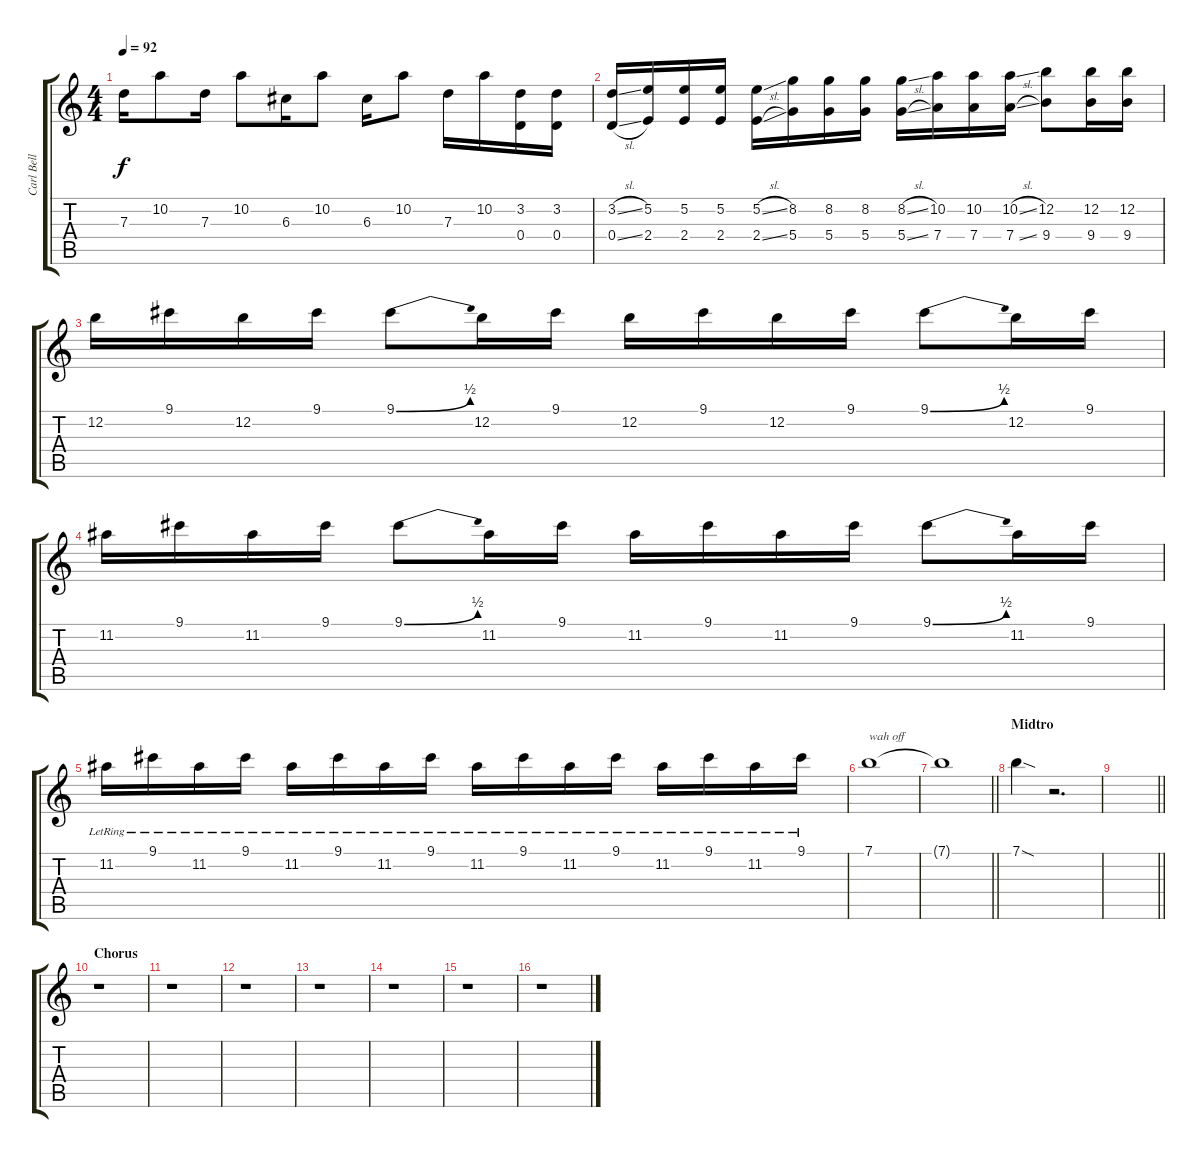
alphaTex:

\track ("Carl Bell (Lead Guitar)" "Carl Bell ") {instrument electricguitarmuted}
\staff {score tabs}
\tuning (E4 B3 G3 D3 A2 D2) {hide}
\ts (4 4)
\tempo 92
\clef g2
\ks c
7.3.16{dy f} 10.2.8 7.3.16 10.2.8 6.3.16 10.2.8 6.3.16 10.2.8 7.3.16 10.2.16 (3.2 0.4).16 (3.2 0.4).16 |
(3.2{sl} 0.4{sl}).16 (5.2 2.4).16 (5.2 2.4).16 (5.2 2.4).16 (5.2{sl} 2.4{sl}).16 (8.2 5.4).16 (8.2 5.4).16 (8.2 5.4).16 (8.2{sl} 5.4{sl}).16 (10.2 7.4).16 (10.2 7.4).16 (10.2{sl} 7.4{sl}).16 (12.2 9.4).8 (12.2 9.4).16 (12.2 9.4).16 |
12.2.16 9.1.16 12.2.16 9.1.16 9.1{be (bend 0 0 60 2)}.8 12.2.16 9.1.16 12.2.16 9.1.16 12.2.16 9.1.16 9.1{be (bend 0 0 60 2)}.8 12.2.16 9.1.16 |
11.2.16 9.1.16 11.2.16 9.1.16 9.1{be (bend 0 0 60 2)}.8 11.2.16 9.1.16 11.2.16 9.1.16 11.2.16 9.1.16 9.1{be (bend 0 0 60 2)}.8 11.2.16 9.1.16 |
11.2{lr}.16 9.1{lr}.16 11.2{lr}.16 9.1{lr}.16 11.2{lr}.16 9.1{lr}.16 11.2{lr}.16 9.1{lr}.16 11.2{lr}.16 9.1{lr}.16 11.2{lr}.16 9.1{lr}.16 11.2{lr}.16 9.1{lr}.16 11.2{lr}.16 9.1{lr}.16 |
7.1.1{txt "wah off"} |
\barLineRight lightlight
7.1{t}.1 |
\section ("" "Midtro")
7.1{sod}.4{volume 7} r.2{d} |
\barLineRight lightlight
|
\section ("" "Chorus")
r.1 |
r.1 |
r.1 |
r.1 |
r.1 |
r.1 |
r.1
